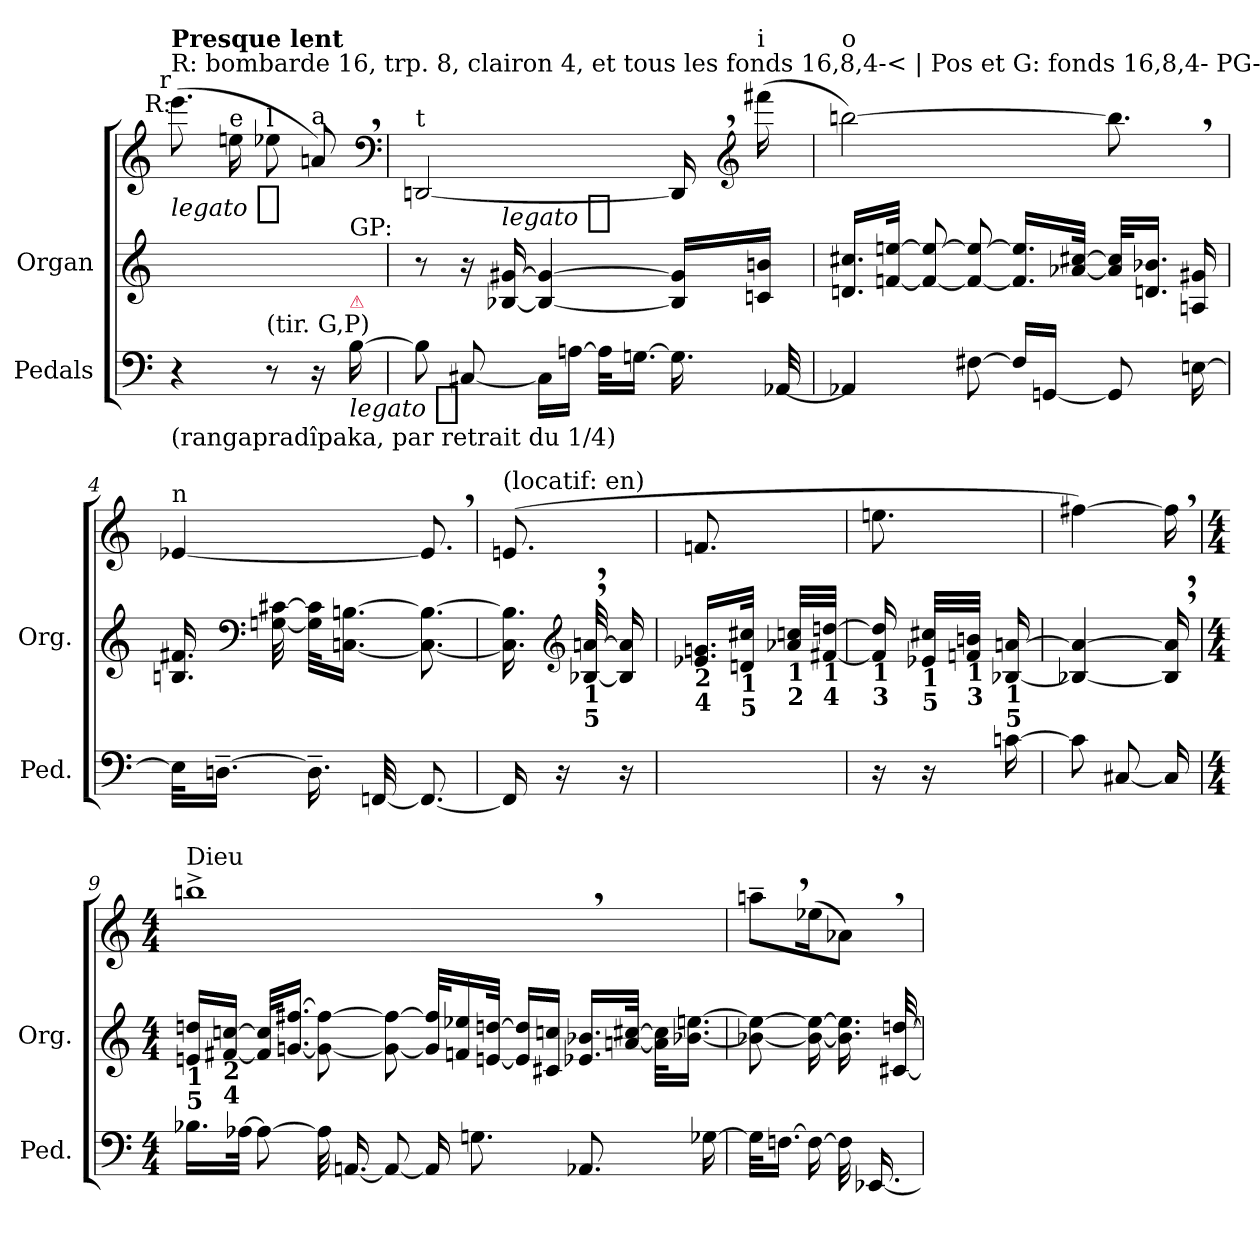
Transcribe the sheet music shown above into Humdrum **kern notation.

**kern	**dynam	**kern	**kern	**dynam
*part2	*part2	*part1	*part1	*part1
*staff3	*staff3	*staff2	*staff1	*staff1/2
*I"Pedals	*	*I"Organ	*	*
*I'Ped.	*	*I'Org.	*	*
*clefF4	*	*clefG2	*clefG2	*
*k[]	*	*k[]	*k[]	*
*C:	*	*C:	*C:	*
=1	=1	=1	=1	=1
!	!	!	!LO:TX:a:t=R&colon; bombarde 16, trp. 8, clairon 4, et tous les fonds 16,8,4-< | Pos et G&colon; fonds 16,8,4- PG- (sans les montres et sans les prestants) | Ped&colon; fonds 16,8, sb.32- tir. Pos et G	!
!	!	!	!LO:TX:a:rj:t=R&colon;	!
!	!	!	!LO:TX:a:B:t=Presque lent	!
!	!	!	!LO:TX:a:rj:t=r	!
!LO:TX:b:t=(rangapradîpaka, par retrait du 1/4)	!	!	!	!
!	!	!	!	!LO:DY:t=legato %s
*	*	*^	*	*
4r	.	2ryy	4..ryy	(8.eee	ff
!	!	!	!	!LO:TX:a:t=e	!
.	.	.	.	16een	.
!	!	!	!	!LO:TX:a:t=l	!
!LO:TX:a:t=(tir. G,P)	!	!	!	!	!
8r	.	.	.	8ee-X	.
!	!	!	!	!LO:TX:a:t=a	!
16r	.	.	.	8an,)	.
!	!	!	!LO:TX:a:t=GP&colon;	!	!
!LO:TX:a:color=crimson:t=⚠	!	!	!	!	!
!	!LO:DY:t=legato %s	!	!	!	!
[16B	f	.	16ryy	.	.
*	*	*	*	*clefF4	*
=2	=2	=2	=2	=2	=2
!	!	!	!	!LO:TX:a:t=t	!
*	*	*v	*v	*	*
8B]	.	8r	[2DDn	.
[8C#X	.	16r	.	.
!	!	!	!	!LO:DY:t=legato %s
.	.	[16B-X [16g#X	.	mf
16C#LL]	.	4B-_ 4g#_	.	.
[16AnJJ	.	.	.	.
32AKLL]	.	.	.	.
[16.GnJJ	.	.	.	.
16.G]	.	16B-] 16g#]LL	16DD,]	.
*	*	*	*clefG2	*
!	!	!	!LO:TX:a:t=i	!
.	.	16cn 16bnJJ	(16fff#X	.
[32AA-X	.	.	.	.
=3	=3	=3	=3	=3
!	!	!	!LO:TX:a:t=o	!
4AA-X]	.	16.dn 16.cc#XLL	[2bbn)	.
.	.	[32fn [32eenJJk	.	.
.	.	8f_/ 8ee_/	.	.
[8F#X	.	8f_/ 8ee_/	.	.
16F#LL]	.	16.f]/ 16.ee]/LL	.	.
[16GGnJJ	.	.	.	.
.	.	[32a-X [32cc#XJJk	.	.
8GG]	.	32a-] 32cc#]KLL	8.bbni,]	.
.	.	16.dn 16.b-XJJ	.	.
[16En	.	16An 16g#X	.	.
=4	=4	=4	=4	=4
!	!	!	!LO:TX:a:t=n	!
32EKLL]	.	16.Bn 16.f#X	[4e-X	.
[16.Dn~<JJ	.	.	.	.
*	*	*clefF4	*	*
.	.	[32Gn [32c#X	.	.
16.D~]	.	32G] 32c#]KLL	.	.
.	.	[16.Cn [16.BnJJ	.	.
[32FFn	.	.	.	.
8.FF_	.	8.C_ 8.Bn_	8.e-,]	.
=5	=5	=5	=5	=5
!	!	!	!LO:TX:a:t=(locatif&colon; en)	!
16FF]	.	16.C] 16.B]	(8.en	.
16r	.	.	.	.
*	*	*clefG2	*	*
!	!	!LO:TX:b:B:t=1	!	!
!	!	!LO:TX:b:B:t=5	!	!
.	.	[32B-X, [32an,	.	.
16r	.	16B-] 16a]	.	.
=6	=6	=6	=6	=6
!	!	!LO:TX:b:B:t=2	!	!
!	!	!LO:TX:b:B:t=4	!	!
16%3ryy	.	16.e-X 16.gnLL	8.fn	.
!	!	!LO:TX:b:B:t=1	!	!
!	!	!LO:TX:b:B:t=5	!	!
.	.	32dn 32cc#XJJk	.	.
!	!	!LO:TX:b:B:t=1	!	!
!	!	!LO:TX:b:B:t=2	!	!
.	.	32a-X 32ccnLLL	.	.
!	!	!LO:TX:b:B:t=1	!	!
!	!	!LO:TX:b:B:t=4	!	!
.	.	[32f#X [32ddnJJJ	.	.
=7	=7	=7	=7	=7
!	!	!LO:TX:b:B:t=1	!	!
!	!	!LO:TX:b:B:t=3	!	!
16r	.	16f#] 16ddn]	8.een	.
!	!	!LO:TX:b:B:t=1	!	!
!	!	!LO:TX:b:B:t=5	!	!
16r	.	32e-X 32cc#XLLL	.	.
!	!	!LO:TX:b:B:t=1	!	!
!	!	!LO:TX:b:B:t=3	!	!
.	.	32fn 32bnJJJ	.	.
!	!	!LO:TX:b:B:t=1	!	!
!	!	!LO:TX:b:B:t=5	!	!
[16cn	.	[16B-X [16an	.	.
=8	=8	=8	=8	=8
8c]	.	4B-X_ 4an_	[4ff#X)	.
[8C#X	.	.	.	.
16C#]	.	16B-], 16a],	16ff#,]	.
=9	=9	=9	=9	=9
*M4/4	*	*M4/4	*M4/4	*
!	!	!	!LO:TX:a:t=Dieu	!
!	!	!LO:TX:b:B:t=1	!	!
!	!	!LO:TX:b:B:t=5	!	!
16.B-XLL	.	16en 16ddnLL	1bbn^,	.
!	!	!LO:TX:b:B:t=2	!	!
!	!	!LO:TX:b:B:t=4	!	!
.	.	[16f#X [16ccnJJ	.	.
[32A-XJJk	.	.	.	.
8A-_	.	32f#]/ 32cc]/KLL	.	.
.	.	[16.gn [16.ff#XJJ	.	.
32A-]	.	8g_ 8ff#_	.	.
[16.AAn	.	.	.	.
8AA_	.	8g_ 8ff#_	.	.
16AA]	.	32g]/ 32ff#]/KLL	.	.
.	.	16fn 16ee-X	.	.
8.Gn	.	.	.	.
.	.	[32en [32ddnJJk	.	.
.	.	16en] 16ddn]LL	.	.
.	.	16c#X 16ccnJJ	.	.
8.AA-X	.	16.e-X 16.b-XLL	.	.
.	.	[32an [32cc#XJJk	.	.
.	.	32a] 32cc#]KLL	.	.
.	.	[16.b-X [16.eenJJ	.	.
[16G-X	.	.	.	.
=10	=10	=10	=10	=10
32G-KLL]	.	8b-X_ 8een_	8aan~,L	.
[16.FnJJ	.	.	.	.
16F_	.	16b-_ 16ee_	(16ee-XK	.
32F]	.	16.b-] 16.ee]	8a-X,J)	.
[16.EE-X	.	.	.	.
.	.	[32c#X [32ddn	.	.
=	=	=	=	=
*-	*-	*-	*-	*-
